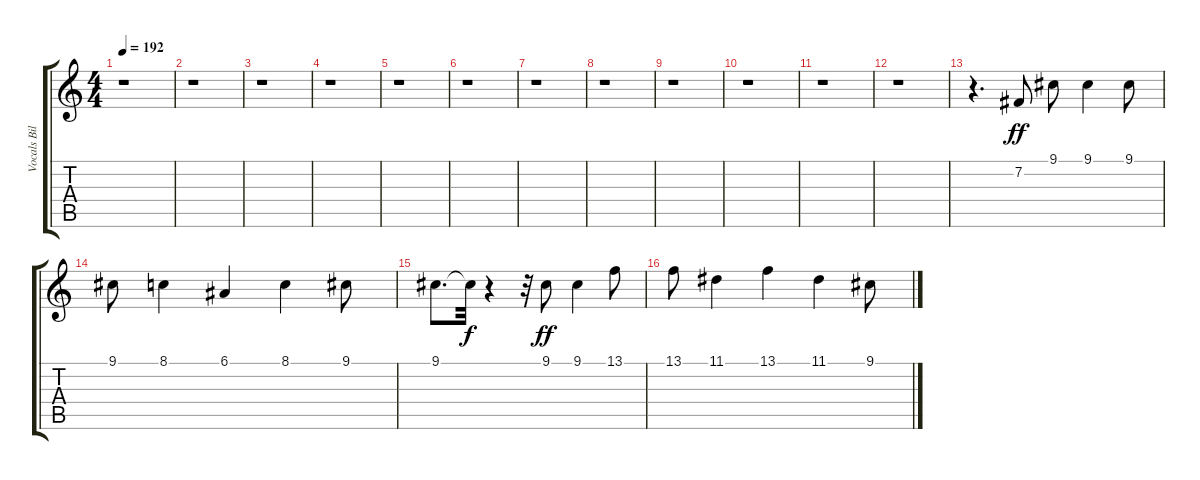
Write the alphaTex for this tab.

\track ("Vocals Billie Joe/Mike Dirnt " "Vocals Bil") {solo instrument tenorsax}
\staff {score tabs}
\tuning (E4 B3 G3 D3 A2 E2) {hide}
\ts (4 4)
\tempo 192
\clef g2
\ks c
r.1{dy ff instrument tenorsax} |
r.1 |
r.1 |
r.1 |
r.1 |
r.1 |
r.1 |
r.1 |
r.1 |
r.1 |
r.1 |
r.1 |
r.4{d} 7.2.8 9.1.8 9.1.4 9.1.8 |
9.1.8 8.1.4 6.1.4 8.1.4 9.1.8 |
9.1.8{d} 9.1{t}.32{dy f} r.4 r.32 9.1.8{dy ff} 9.1.4 13.1.8 |
13.1.8 11.1.4 13.1.4 11.1.4 9.1.8
